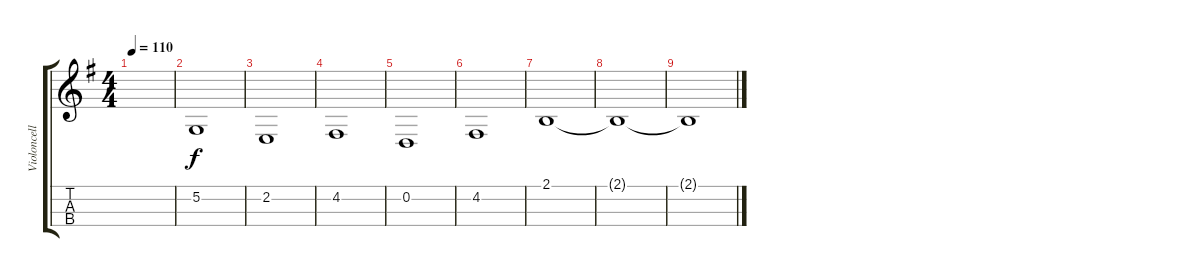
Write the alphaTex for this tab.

\track ("Violoncello" "Violoncell") {instrument stringensemble1}
\staff {score tabs}
\tuning (A3 D3 G2 C2) {hide}
\ts (4 4)
\tempo 110
\clef g2
\ks g
|
5.2.1 |
2.2.1 |
4.2.1 |
0.2.1 |
4.2.1 |
2.1.1 |
2.1{t}.1 |
2.1{t}.1
